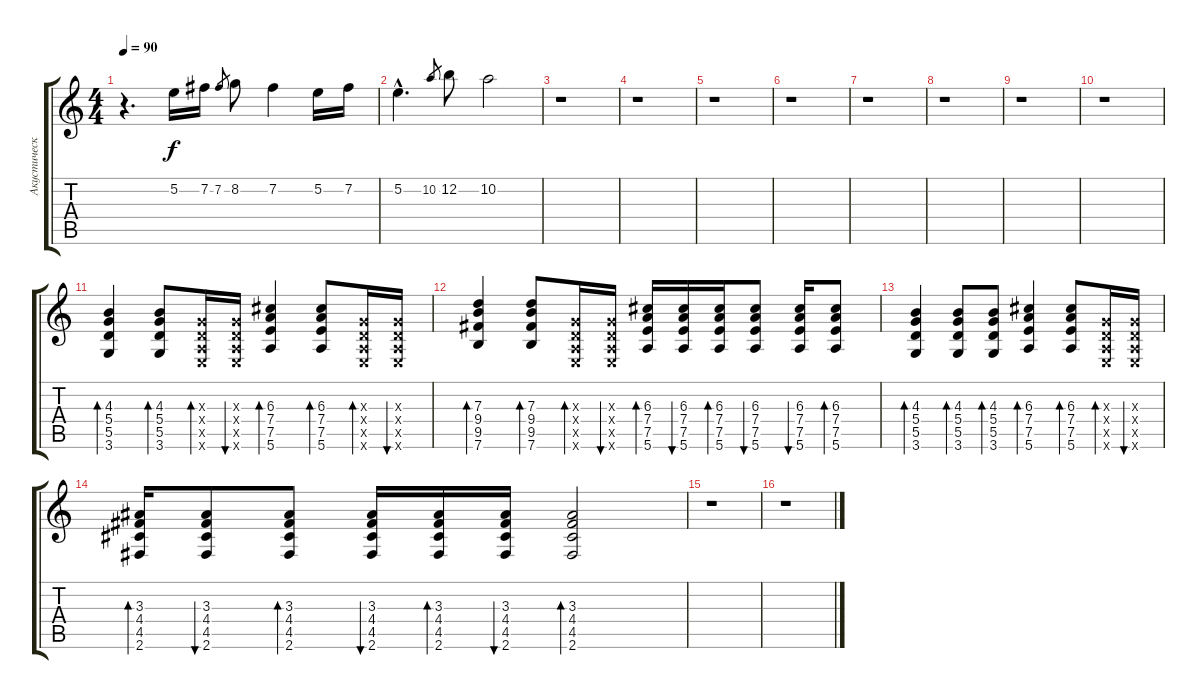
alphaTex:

\track ("Акустическая гитара" "Акустическ") {instrument acousticguitarnylon}
\staff {score tabs}
\tuning (E4 B3 G3 D3 A2 E2) {hide}
\ts (4 4)
\tempo 90
\clef g2
\ks c
r.4{d dy f} 5.2.16 7.2.16 7.2.8{gr} 8.2.8 7.2.4 5.2.16 7.2.16 |
5.2{hac}.4{d} 10.2.8{gr} 12.2.8 10.2.2 |
r.1 |
r.1 |
r.1 |
r.1 |
r.1 |
r.1 |
r.1 |
r.1 |
(4.3 5.4 5.5 3.6).4{bd 60} (4.3 5.4 5.5 3.6).8{bd 60} (0.3{x} 0.4{x} 0.5{x} 0.6{x}).16{bd 60} (0.3{x} 0.4{x} 0.5{x} 0.6{x}).16{bu 60} (6.3 7.4 7.5 5.6).4{bd 60} (6.3 7.4 7.5 5.6).8{bd 60} (0.3{x} 0.4{x} 0.5{x} 0.6{x}).16{bd 60} (0.3{x} 0.4{x} 0.5{x} 0.6{x}).16{bu 60} |
(7.3 9.4 9.5 7.6).4{bd 60} (7.3 9.4 9.5 7.6).8{bd 60} (0.3{x} 0.4{x} 0.5{x} 0.6{x}).16{bd 60} (0.3{x} 0.4{x} 0.5{x} 0.6{x}).16{bu 60} (6.3 7.4 7.5 5.6).16{bd 60} (6.3 7.4 7.5 5.6).16{bu 60} (6.3 7.4 7.5 5.6).16{bd 60} (6.3 7.4 7.5 5.6).8{bu 60} (6.3 7.4 7.5 5.6).16{bu 60} (6.3 7.4 7.5 5.6).8{bd 60} |
(4.3 5.4 5.5 3.6).4{bd 60} (4.3 5.4 5.5 3.6).8{bd 60} (4.3 5.4 5.5 3.6).8{bd 60} (6.3 7.4 7.5 5.6).4{bd 60} (6.3 7.4 7.5 5.6).8{bd 60} (0.3{x} 0.4{x} 0.5{x} 0.6{x}).16{bd 60} (0.3{x} 0.4{x} 0.5{x} 0.6{x}).16{bu 60} |
(3.3 4.4 4.5 2.6).16{bd 60} (3.3 4.4 4.5 2.6).8{bu 60} (3.3 4.4 4.5 2.6).8{bd 60} (3.3 4.4 4.5 2.6).16{bu 60} (3.3 4.4 4.5 2.6).16{bd 60} (3.3 4.4 4.5 2.6).16{bu 60} (3.3 4.4 4.5 2.6).2{bd 60} |
r.1 |
r.1
